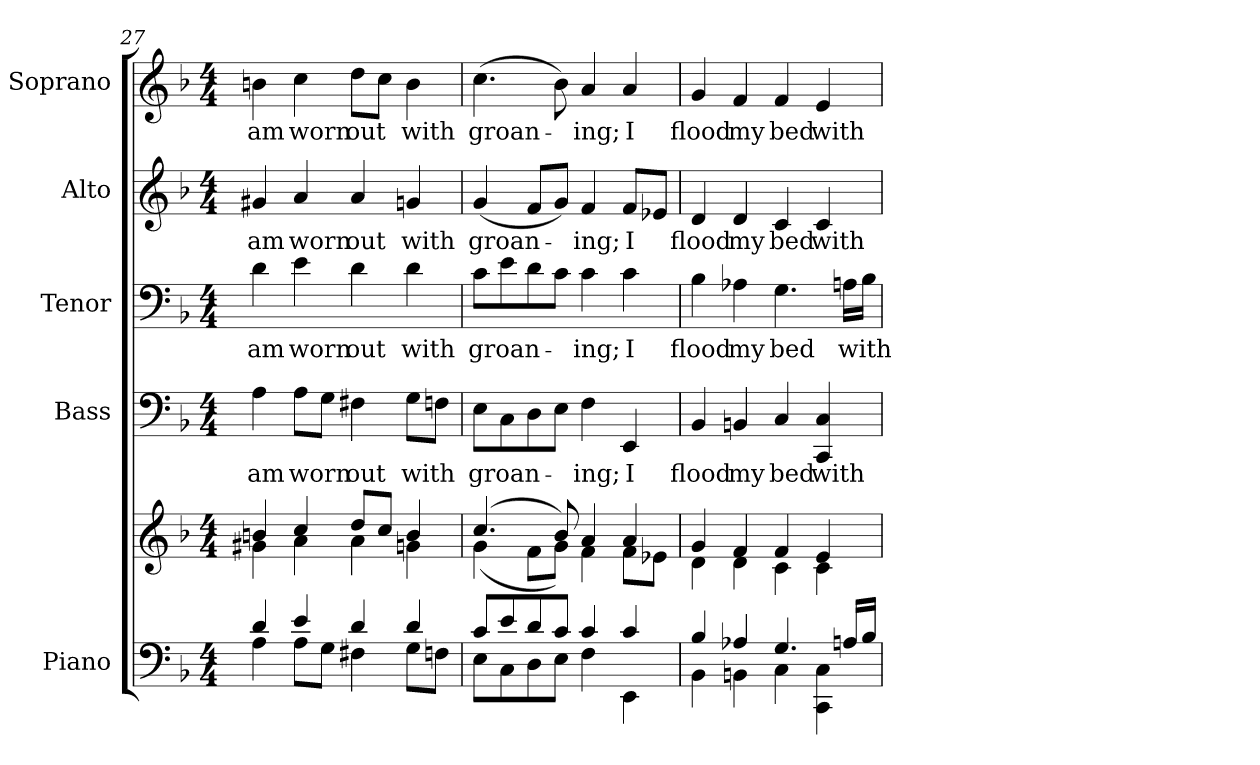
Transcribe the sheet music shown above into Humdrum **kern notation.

**kern	**kern	**kern	**text	**kern	**text	**kern	**text	**kern	**text
*part5	*part5	*part4	*part4	*part3	*part3	*part2	*part2	*part1	*part1
*staff6	*staff5	*staff4	*staff4	*staff3	*staff3	*staff2	*staff2	*staff1	*staff1
*I"Piano	*	*I"Bass	*	*I"Tenor	*	*I"Alto	*	*I"Soprano	*
*I'Pno.	*	*I'B.	*	*I'T.	*	*I'A.	*	*I'S.	*
!!LO:PB:g=z
*clefF4	*clefG2	*clefF4	*	*clefF4	*	*clefG2	*	*clefG2	*
*k[b-]	*k[b-]	*k[b-]	*	*k[b-]	*	*k[b-]	*	*k[b-]	*
*F:	*F:	*F:	*	*F:	*	*F:	*	*F:	*
*M4/4	*M4/4	*M4/4	*	*M4/4	*	*M4/4	*	*M4/4	*
=27	=27	=27	=27	=27	=27	=27	=27	=27	=27
*^	*^	*	*	*	*	*	*	*	*
!	!	!	!	!	!LO:LY:b:color=#000000	!	!	!	!	!	!
!	!	!	!	!	!	!	!LO:LY:b:color=#000000	!	!	!	!
!	!	!	!	!	!	!	!	!	!LO:LY:b:color=#000000	!	!
!	!	!	!	!	!	!	!	!	!	!	!LO:LY:b:color=#000000
4di/	4Ai\	4bni/	4g#Xi\	4Ai\	am	4di\	am	4g#Xi/	am	4bni\	am
!	!	!	!	!	!LO:LY:b:color=#000000	!	!	!	!	!	!
!	!	!	!	!	!	!	!LO:LY:b:color=#000000	!	!	!	!
!	!	!	!	!	!	!	!	!	!LO:LY:b:color=#000000	!	!
!	!	!	!	!	!	!	!	!	!	!	!LO:LY:b:color=#000000
4ei/	8Ai\L	4cci/	4ai\	8Ai\L	worn	4ei\	worn	4ai/	worn	4cci\	worn
.	8Gi\J	.	.	8Gi\J	.	.	.	.	.	.	.
!	!	!	!	!	!LO:LY:b:color=#000000	!	!	!	!	!	!
!	!	!	!	!	!	!	!LO:LY:b:color=#000000	!	!	!	!
!	!	!	!	!	!	!	!	!	!LO:LY:b:color=#000000	!	!
!	!	!	!	!	!	!	!	!	!	!	!LO:LY:b:color=#000000
4di/	4F#Xi\	8ddi/L	4ai\	4F#Xi\	out	4di\	out	4ai/	out	8ddi\L	out
.	.	8cci/J	.	.	.	.	.	.	.	8cci\J	.
!	!	!	!	!	!LO:LY:b:color=#000000	!	!	!	!	!	!
!	!	!	!	!	!	!	!LO:LY:b:color=#000000	!	!	!	!
!	!	!	!	!	!	!	!	!	!LO:LY:b:color=#000000	!	!
!	!	!	!	!	!	!	!	!	!	!	!LO:LY:b:color=#000000
4di/	8Gi\L	4bi/	4gni\	8Gi\L	with	4di\	with	4gni/	with	4bi\	with
.	8Fni\J	.	.	8Fni\J	.	.	.	.	.	.	.
=28	=28	=28	=28	=28	=28	=28	=28	=28	=28	=28	=28
!	!	!	!	!	!LO:LY:b:color=#000000	!	!	!	!	!	!
!	!	!	!	!	!	!	!LO:LY:b:color=#000000	!	!	!	!
!	!	!	!	!	!	!	!	!	!LO:LY:b:color=#000000	!	!
!	!	!	!	!	!	!	!	!	!	!	!LO:LY:b:color=#000000
8ci/L	8Ei\L	(4.cci/	(4gi\	8Ei\L	groan-	8ci\L	groan-	(4gi/	groan-	(4.cci\	groan-
8ei/	8Ci\	.	.	8Ci\	.	8ei\	.	.	.	.	.
8di/	8Di\	.	8fi\L	8Di\	.	8di\	.	8fi/L	.	.	.
8ci/J	8Ei\J	8b-i/)	8gi\J)	8Ei\J	.	8ci\J	.	8gi/J)	.	8b-i\)	.
!	!	!	!	!	!LO:LY:b:color=#000000	!	!	!	!	!	!
!	!	!	!	!	!	!	!LO:LY:b:color=#000000	!	!	!	!
!	!	!	!	!	!	!	!	!	!LO:LY:b:color=#000000	!	!
!	!	!	!	!	!	!	!	!	!	!	!LO:LY:b:color=#000000
4ci/	4Fi\	4ai/	4fi\	4Fi\	-ing;	4ci\	-ing;	4fi/	-ing;	4ai/	-ing;
!	!	!	!	!	!LO:LY:b:color=#000000	!	!	!	!	!	!
!	!	!	!	!	!	!	!LO:LY:b:color=#000000	!	!	!	!
!	!	!	!	!	!	!	!	!	!LO:LY:b:color=#000000	!	!
!	!	!	!	!	!	!	!	!	!	!	!LO:LY:b:color=#000000
4ci/	4EEi\	4ai/	8fi\L	4EEi/	I	4ci\	I	8fi/L	I	4ai/	I
.	.	.	8e-Xi\J	.	.	.	.	8e-Xi/J	.	.	.
!!LO:PB:g=z
=29	=29	=29	=29	=29	=29	=29	=29	=29	=29	=29	=29
!	!	!	!	!	!LO:LY:b:color=#000000	!	!	!	!	!	!
!	!	!	!	!	!	!	!LO:LY:b:color=#000000	!	!	!	!
!	!	!	!	!	!	!	!	!	!LO:LY:b:color=#000000	!	!
!	!	!	!	!	!	!	!	!	!	!	!LO:LY:b:color=#000000
4B-i/	4BB-i\	4gi/	4di\	4BB-i/	flood	4B-i\	flood	4di/	flood	4gi/	flood
!	!	!	!	!	!LO:LY:b:color=#000000	!	!	!	!	!	!
!	!	!	!	!	!	!	!LO:LY:b:color=#000000	!	!	!	!
!	!	!	!	!	!	!	!	!	!LO:LY:b:color=#000000	!	!
!	!	!	!	!	!	!	!	!	!	!	!LO:LY:b:color=#000000
4A-Xi/	4BBni\	4fi/	4di\	4BBni/	my	4A-Xi\	my	4di/	my	4fi/	my
!	!	!	!	!	!LO:LY:b:color=#000000	!	!	!	!	!	!
!	!	!	!	!	!	!	!LO:LY:b:color=#000000	!	!	!	!
!	!	!	!	!	!	!	!	!	!LO:LY:b:color=#000000	!	!
!	!	!	!	!	!	!	!	!	!	!	!LO:LY:b:color=#000000
4.Gi/	4Ci\	4fi/	4ci\	4Ci/	bed	4.Gi\	bed	4ci/	bed	4fi/	bed
!	!	!	!	!	!LO:LY:b:color=#000000	!	!	!	!	!	!
!	!	!	!	!	!	!	!	!	!LO:LY:b:color=#000000	!	!
!	!	!	!	!	!	!	!	!	!	!	!LO:LY:b:color=#000000
.	4CCi\ 4Ci	4ei/	4ci\	4CCi/ 4Ci	with	.	.	4ci/	with	4ei/	with
!	!	!	!	!	!	!	!LO:LY:b:color=#000000	!	!	!	!
16Ani/LL	.	.	.	.	.	16Ani\LL	with	.	.	.	.
16B-i/JJ	.	.	.	.	.	16B-i\JJ	.	.	.	.	.
*v	*v	*	*	*	*	*	*	*	*	*	*
*	*v	*v	*	*	*	*	*	*	*	*
=	=	=	=	=	=	=	=	=	=
*-	*-	*-	*-	*-	*-	*-	*-	*-	*-
